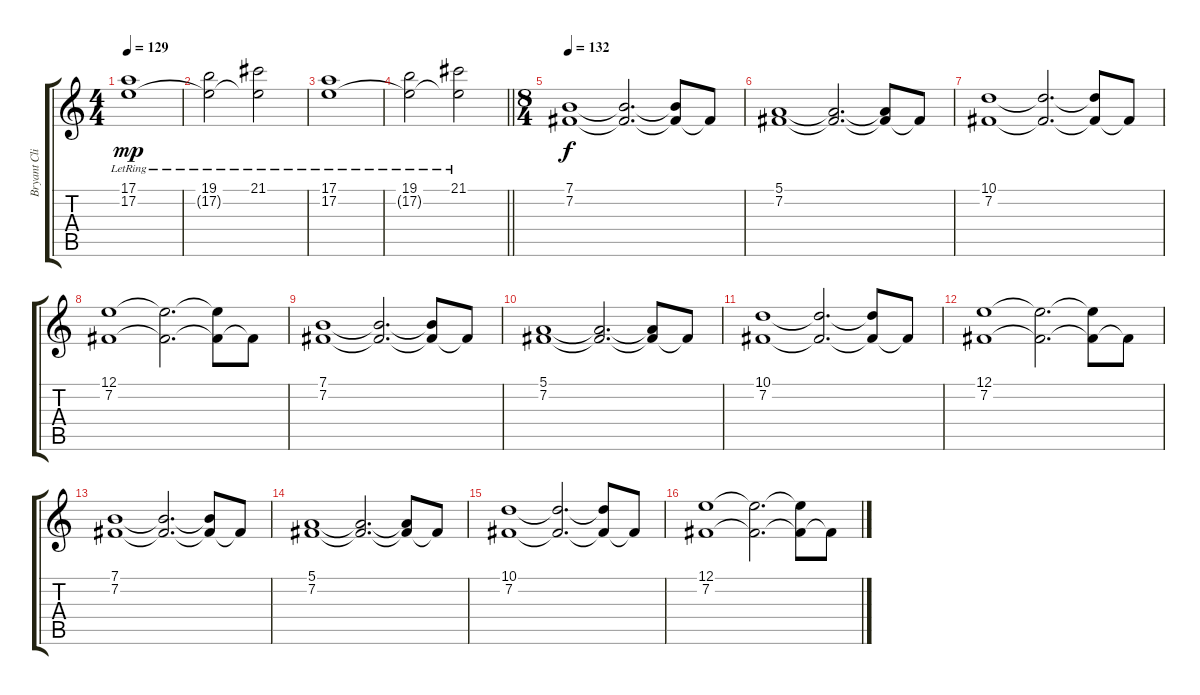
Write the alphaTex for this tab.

\track ("Bryant Clifford Meyer " "Bryant Cli") {instrument pad2warm}
\staff {score tabs}
\tuning (E4 B3 G3 D3 A2 E2) {hide}
\ts (4 4)
\tempo 129
\clef g2
\ks c
(17.1{lr} 17.2{lr}).1{dy mp} |
(19.1{lr} 17.2{t}).2 (21.1{lr} 17.2{t}).2 |
(17.1{lr} 17.2{lr}).1 |
\barLineRight lightlight
(19.1{lr} 17.2{t}).2 (21.1{lr} 17.2{t}).2 |
\ts (8 4)
\tempo 132
(7.1 7.2).1{dy f volume 5 instrument pad2warm} (7.1{t} 7.2{t}).2{d} (7.1{t} 7.2{t}).8 7.2{t}.8 |
(5.1 7.2).1 (5.1{t} 7.2{t}).2{d} (5.1{t} 7.2{t}).8 7.2{t}.8 |
(10.1 7.2).1 (10.1{t} 7.2{t}).2{d} (10.1{t} 7.2{t}).8 7.2{t}.8 |
(12.1 7.2).1 (12.1{t} 7.2{t}).2{d} (12.1{t} 7.2{t}).8 7.2{t}.8 |
(7.1 7.2).1 (7.1{t} 7.2{t}).2{d} (7.1{t} 7.2{t}).8 7.2{t}.8 |
(5.1 7.2).1 (5.1{t} 7.2{t}).2{d} (5.1{t} 7.2{t}).8 7.2{t}.8 |
(10.1 7.2).1 (10.1{t} 7.2{t}).2{d} (10.1{t} 7.2{t}).8 7.2{t}.8 |
(12.1 7.2).1 (12.1{t} 7.2{t}).2{d} (12.1{t} 7.2{t}).8 7.2{t}.8 |
(7.1 7.2).1 (7.1{t} 7.2{t}).2{d} (7.1{t} 7.2{t}).8 7.2{t}.8 |
(5.1 7.2).1 (5.1{t} 7.2{t}).2{d} (5.1{t} 7.2{t}).8 7.2{t}.8 |
(10.1 7.2).1 (10.1{t} 7.2{t}).2{d} (10.1{t} 7.2{t}).8 7.2{t}.8 |
(12.1 7.2).1 (12.1{t} 7.2{t}).2{d} (12.1{t} 7.2{t}).8 7.2{t}.8
